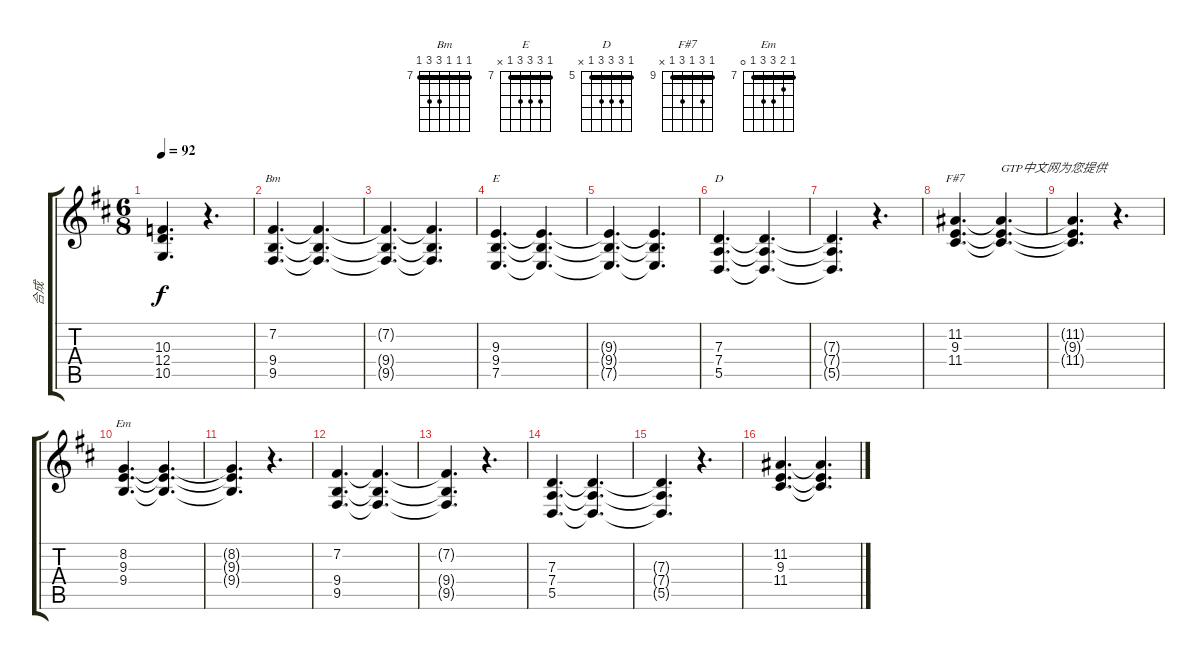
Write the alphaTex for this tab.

\track ("合成" "合成") {instrument stringensemble1}
\staff {score tabs}
\tuning (E4 B3 G3 D3 A2 E2) {hide}
\chord ("Bm" 7 7 7 9 9 7) {firstfret 7 barre 7}
\chord ("E" 7 9 9 9 7 x) {firstfret 7 barre 7}
\chord ("D" 5 7 7 7 5 x) {firstfret 5 barre 5}
\chord ("F#7" 9 11 9 11 9 x) {firstfret 9 barre 9}
\chord ("Em" 7 8 9 9 7 0) {firstfret 7 barre 7}
\ts (6 8)
\tempo 92
\clef g2
\ks d
(10.3{t} 12.4{t} 10.5{t}).4{d dy f} r.4{d} |
(7.2 9.4 9.5).4{d ch "Bm"} (7.2{t} 9.4{t} 9.5{t}).4{d} |
(7.2{t} 9.4{t} 9.5{t}).4{d} (7.2{t} 9.4{t} 9.5{t}).4{d} |
(9.3 9.4 7.5).4{d ch "E"} (9.3{t} 9.4{t} 7.5{t}).4{d} |
(9.3{t} 9.4{t} 7.5{t}).4{d} (9.3{t} 9.4{t} 7.5{t}).4{d} |
(7.3 7.4 5.5).4{d ch "D"} (7.3{t} 7.4{t} 5.5{t}).4{d} |
(7.3{t} 7.4{t} 5.5{t}).4{d} r.4{d} |
(11.2 9.3 11.4).4{d ch "F#7"} (11.2{t} 9.3{t} 11.4{t}).4{d txt "GTP中文网为您提供"} |
(11.2{t} 9.3{t} 11.4{t}).4{d} r.4{d} |
(8.2 9.3 9.4).4{d ch "Em"} (8.2{t} 9.3{t} 9.4{t}).4{d} |
(8.2{t} 9.3{t} 9.4{t}).4{d} r.4{d} |
(7.2 9.4 9.5).4{d} (7.2{t} 9.4{t} 9.5{t}).4{d} |
(7.2{t} 9.4{t} 9.5{t}).4{d} r.4{d} |
(7.3 7.4 5.5).4{d} (7.3{t} 7.4{t} 5.5{t}).4{d} |
(7.3{t} 7.4{t} 5.5{t}).4{d} r.4{d} |
(11.2 9.3 11.4).4{d} (11.2{t} 9.3{t} 11.4{t}).4{d}
